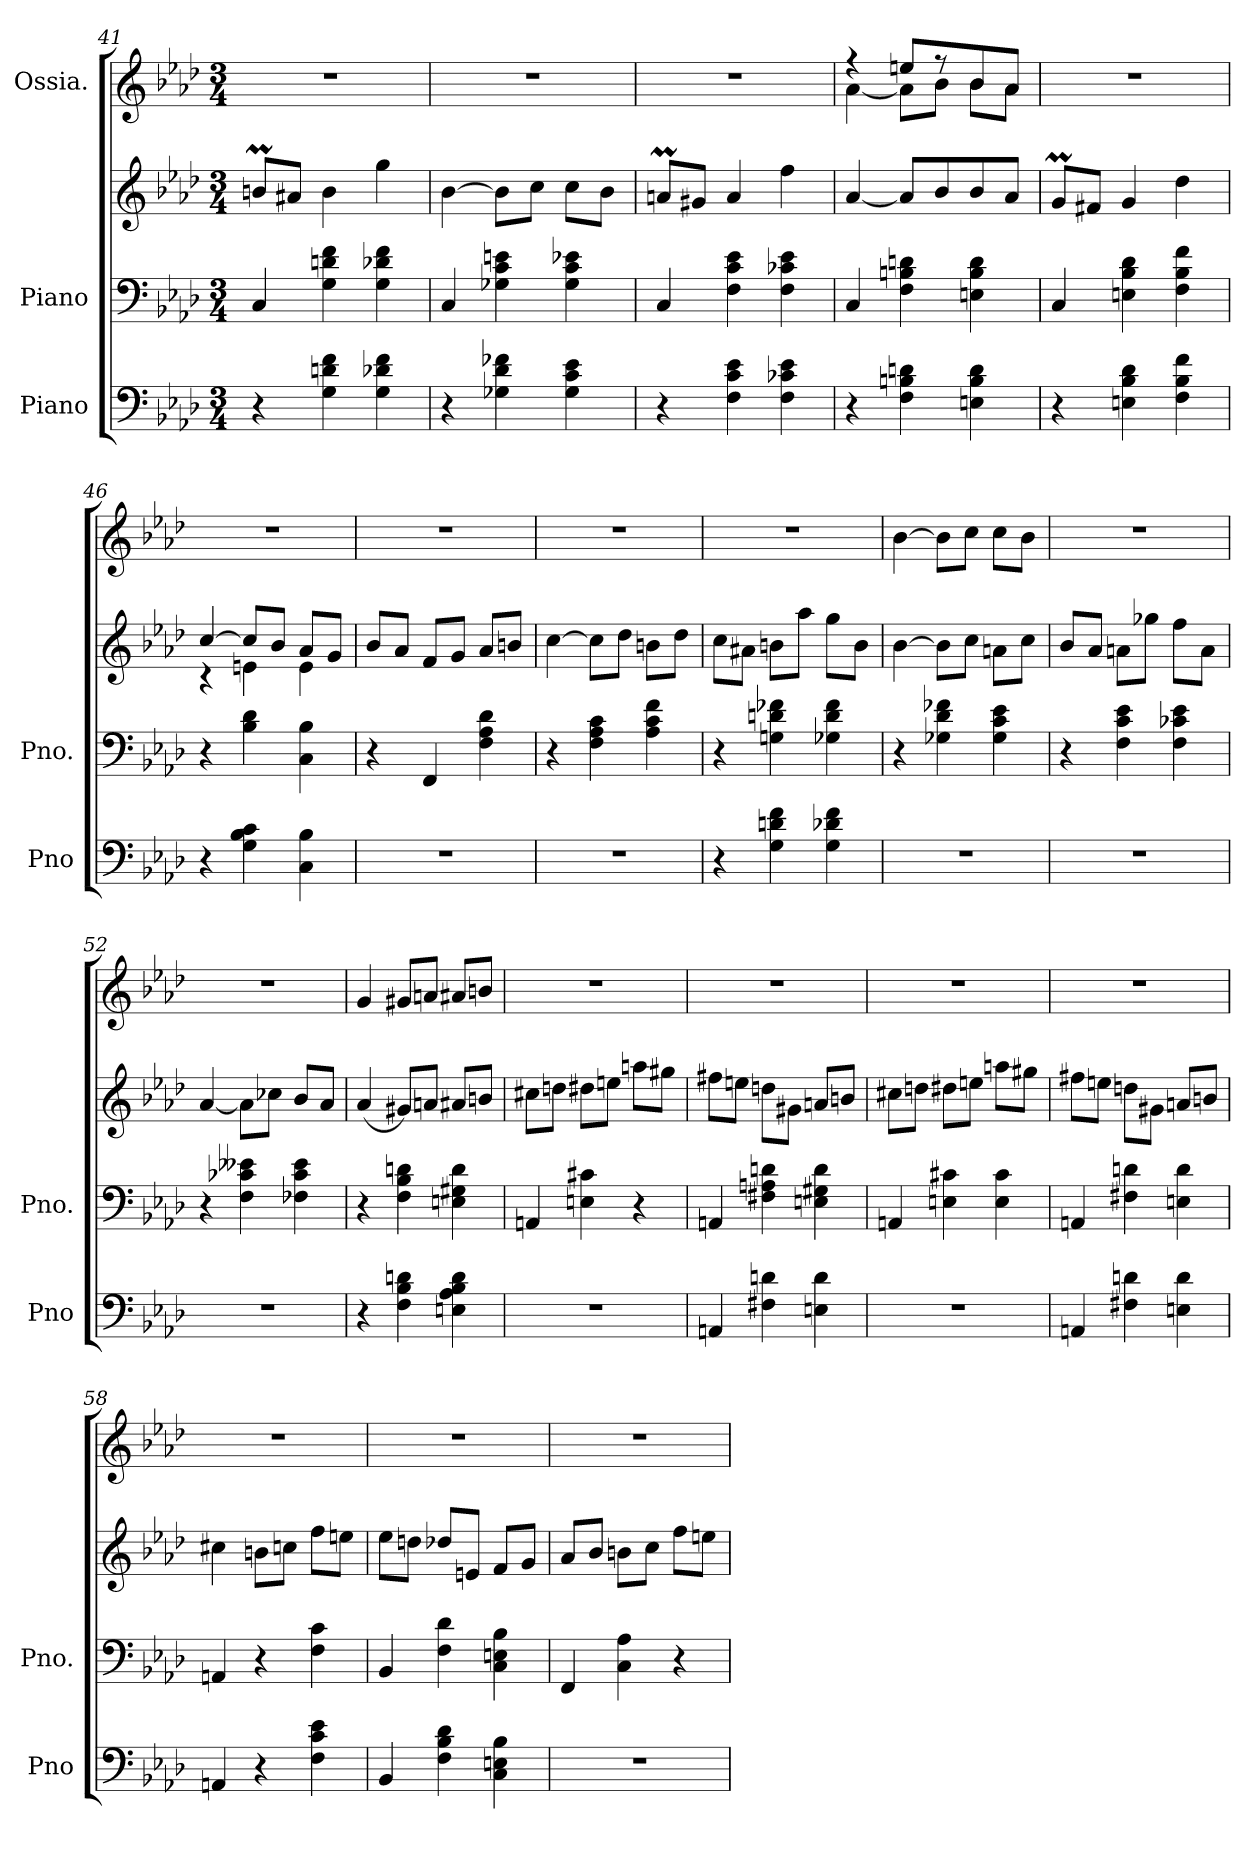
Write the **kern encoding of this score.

**kern	**kern	**kern	**kern
*part3	*part2	*part2	*part1
*staff4	*staff3	*staff2	*staff1
*I"Piano	*I"Piano	*	*I"Ossia.
*I'Pno	*I'Pno.	*	*
*clefF4	*clefF4	*clefG2	*clefG2
*k[b-e-a-d-]	*k[b-e-a-d-]	*k[b-e-a-d-]	*k[b-e-a-d-]
*M3/4	*M3/4	*M3/4	*M3/4
=41	=41	=41	=41
4r	4C/	8bnm/L	2.r
.	.	8a#X/J	.
4G\ 4dn\ 4f\	4G\ 4dn\ 4f\	4b\	.
4G\ 4d-X\ 4f\	4G\ 4d-X\ 4f\	4gg\	.
=42	=42	=42	=42
4r	4C/	[4b-\	2.r
4G-X\ 4d-\ 4f-X\	4G-X\ 4c\ 4en\	8b-\L]	.
.	.	8cc\J	.
4G-\ 4c\ 4e-\	4G-\ 4c\ 4e-X\	8cc\L	.
.	.	8b-\J	.
=43	=43	=43	=43
4r	4C/	8anm/L	2.r
.	.	8g#X/J	.
4F\ 4c\ 4e-\	4F\ 4c\ 4e-\	4a/	.
4F\ 4c-X\ 4e-\	4F\ 4c-X\ 4e-\	4ff\	.
=44	=44	=44	=44
*	*	*	*^
4r	4C/	[4a-i/	4r	[4a-\
4F\ 4Bn\ 4dn\	4F\ 4Bn\ 4dn\	8a-/L]	8een/L	8a-\L]
.	.	8b-/	8r	8b-\J
4En\ 4B\ 4d\	4En\ 4B\ 4d\	8b-/	8b-/	8b-\L
.	.	8a-/J	8a-/J	8a-\J
*	*	*	*v	*v
=45	=45	=45	=45
4r	4C/	8gm/L	2.r
.	.	8f#X/J	.
4En\ 4B-\ 4d-\	4En\ 4B-\ 4d-\	4g/	.
4F\ 4B-\ 4f\	4F\ 4B-\ 4f\	4dd-\	.
!!LO:LB:g=z
=46	=46	=46	=46
*	*	*^	*
4r	4r	[4cc/	4r	2.r
4G\ 4B-\ 4c\	4B-\ 4d-\	8cc/L]	4en\	.
.	.	8b-/J	.	.
4C\ 4B-\	4C\ 4B-\	8a-/L	4e\	.
.	.	8g/J	.	.
*	*	*v	*v	*
=47	=47	=47	=47
2.r	4r	8b-/L	2.r
.	.	8a-/J	.
.	4FF/	8f/L	.
.	.	8g/J	.
.	4F\ 4A-\ 4d-\	8a-/L	.
.	.	8bn/J	.
=48	=48	=48	=48
2.r	4r	[4cc\	2.r
.	4F\ 4A-\ 4c\	8cc\L]	.
.	.	8dd-\J	.
.	4A-\ 4c\ 4f\	8bn\L	.
.	.	8dd-\J	.
=49	=49	=49	=49
4r	4r	8cc\L	2.r
.	.	8a#X\J	.
4G\ 4dn\ 4f\	4Gn\ 4dn\ 4f-X\	8bn\L	.
.	.	8aa-\J	.
4G\ 4d-X\ 4f\	4G-X\ 4d\ 4f-\	8gg\L	.
.	.	8bj\J	.
=50	=50	=50	=50
2.r	4r	[4b-j\	[4b-\
.	4G-Xj\ 4d-j\ 4f-Xj\	8b-j\L]	8b-\L]
.	.	8ccj\J	8cc\J
.	4G-j\ 4cj\ 4e-j\	8anj\L	8cc\L
.	.	8ccj\J	8b-\J
!!LO:LB:g=z
=51	=51	=51	=51
2.r	4r	8b-j/L	2.r
.	.	8a-j/J	.
.	4F\ 4c\ 4e-\	8an\L	.
.	.	8gg-X\J	.
.	4F\ 4c-X\ 4e-\	8ff\L	.
.	.	8a\J	.
=52	=52	=52	=52
2.r	4r	[4a-/	2.r
.	4F\ 4c-X\ 4e--X\	8a-\L]	.
.	.	8cc-X\J	.
.	4F-X\ 4c-\ 4e--\	8b-/L	.
.	.	8a-/J	.
=53	=53	=53	=53
4r	4r	[4a-/	4g/
4F\ 4B-\ 4dn\	4F\ 4B-\ 4dn\	8g#X/L]	8g#X/L
.	.	8an/J	8an/J
4En\ 4A-\ 4B-\ 4d\	4En\ 4G#X\ 4d\	8a#X/L	8a#X/L
.	.	8bn/J	8bn/J
=54	=54	=54	=54
2.r	4AAn/	8cc#X\L	2.r
.	.	8ddn\J	.
.	4En\ 4c#X\	8dd#X\L	.
.	.	8een\J	.
.	4r	8aan\L	.
.	.	8gg#X\J	.
!!LO:PB:g=z
=55	=55	=55	=55
4AAn/	4AAn/	8ff#X\L	2.r
.	.	8een\J	.
4F#X\ 4dn\	4F#X\ 4An\ 4dn\	8ddn\L	.
.	.	8g#X\J	.
4En\ 4d\	4En\ 4G#X\ 4d\	8an/L	.
.	.	8bn/J	.
=56	=56	=56	=56
2.r	4AAn/	8cc#X\L	2.r
.	.	8ddn\J	.
.	4En\ 4c#X\	8dd#X\L	.
.	.	8een\J	.
.	4E\ 4c#\	8aan\L	.
.	.	8gg#X\J	.
=57	=57	=57	=57
4AAn/	4AAn/	8ff#X\L	2.r
.	.	8een\J	.
4F#X\ 4dn\	4F#X\ 4dn\	8ddn\L	.
.	.	8g#X\J	.
4En\ 4d\	4En\ 4d\	8an/L	.
.	.	8bn/J	.
=58	=58	=58	=58
4AAn/	4AAn/	4cc#X\	2.r
4r	4r	8bn\L	.
.	.	8ccn\J	.
4F\ 4c\ 4e-\	4F\ 4c\	8ff\L	.
.	.	8een\J	.
!!LO:LB:g=z
=59	=59	=59	=59
4BB-i/	4BB-i/	8ee-\L	2.r
.	.	8ddn\J	.
4F\ 4B-\ 4d-i\	4F\ 4d-i\	8dd-X/L	.
.	.	8en/J	.
4C\ 4En\ 4B-i\	4C\ 4En\ 4B-i\	8f/L	.
.	.	8g/J	.
=60	=60	=60	=60
2.r	4FF/	8a-/L	2.r
.	.	8b-/J	.
.	4C\ 4A-\	8bn\L	.
.	.	8cc\J	.
.	4r	8ff\L	.
.	.	8een\J	.
=	=	=	=
*-	*-	*-	*-
